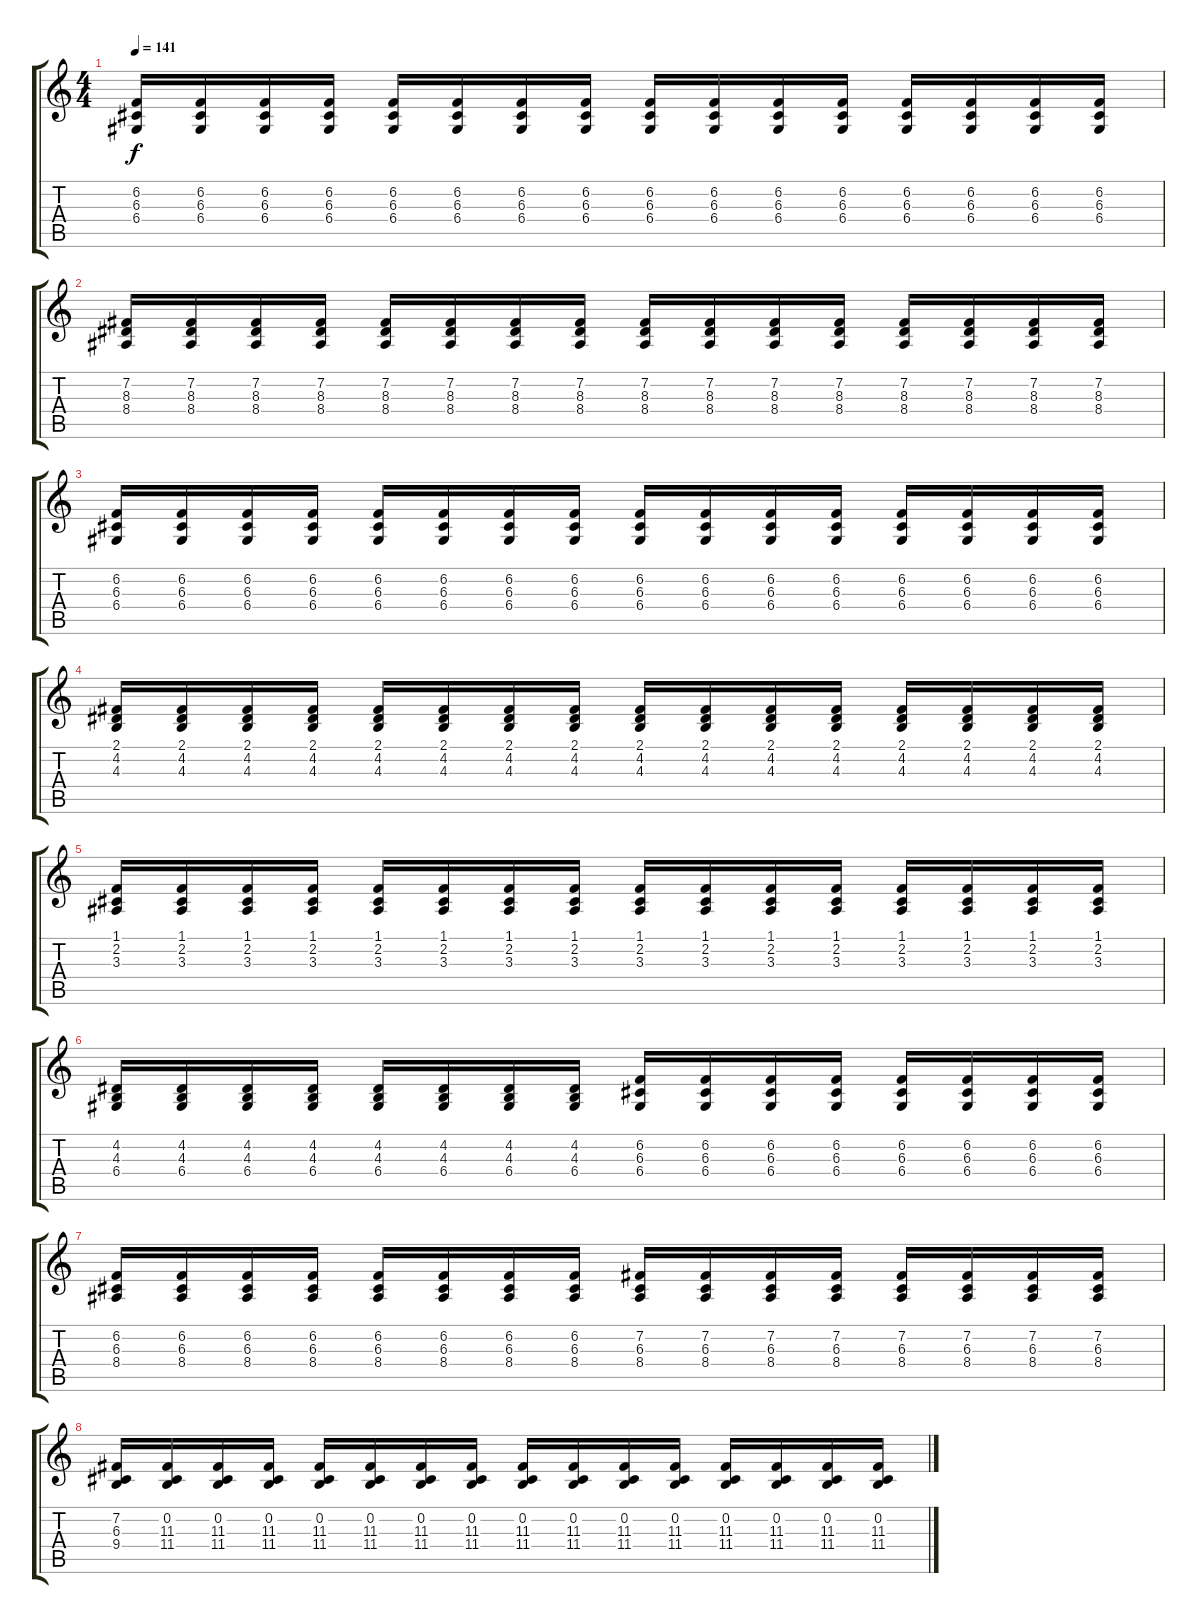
\track "" {instrument synthbrass1}
\staff {score tabs}
\tuning (E4 B3 G3 D3 A2 E2) {hide}
\ts (4 4)
\tempo 141
\clef g2
\ks c
(6.2 6.3 6.4).16{dy f} (6.2 6.3 6.4).16 (6.2 6.3 6.4).16 (6.2 6.3 6.4).16 (6.2 6.3 6.4).16 (6.2 6.3 6.4).16 (6.2 6.3 6.4).16 (6.2 6.3 6.4).16 (6.2 6.3 6.4).16 (6.2 6.3 6.4).16 (6.2 6.3 6.4).16 (6.2 6.3 6.4).16 (6.2 6.3 6.4).16 (6.2 6.3 6.4).16 (6.2 6.3 6.4).16 (6.2 6.3 6.4).16 |
(7.2 8.3 8.4).16 (7.2 8.3 8.4).16 (7.2 8.3 8.4).16 (7.2 8.3 8.4).16 (7.2 8.3 8.4).16 (7.2 8.3 8.4).16 (7.2 8.3 8.4).16 (7.2 8.3 8.4).16 (7.2 8.3 8.4).16 (7.2 8.3 8.4).16 (7.2 8.3 8.4).16 (7.2 8.3 8.4).16 (7.2 8.3 8.4).16 (7.2 8.3 8.4).16 (7.2 8.3 8.4).16 (7.2 8.3 8.4).16 |
(6.2 6.3 6.4).16 (6.2 6.3 6.4).16 (6.2 6.3 6.4).16 (6.2 6.3 6.4).16 (6.2 6.3 6.4).16 (6.2 6.3 6.4).16 (6.2 6.3 6.4).16 (6.2 6.3 6.4).16 (6.2 6.3 6.4).16 (6.2 6.3 6.4).16 (6.2 6.3 6.4).16 (6.2 6.3 6.4).16 (6.2 6.3 6.4).16 (6.2 6.3 6.4).16 (6.2 6.3 6.4).16 (6.2 6.3 6.4).16 |
(2.1 4.2 4.3).16 (2.1 4.2 4.3).16 (2.1 4.2 4.3).16 (2.1 4.2 4.3).16 (2.1 4.2 4.3).16 (2.1 4.2 4.3).16 (2.1 4.2 4.3).16 (2.1 4.2 4.3).16 (2.1 4.2 4.3).16 (2.1 4.2 4.3).16 (2.1 4.2 4.3).16 (2.1 4.2 4.3).16 (2.1 4.2 4.3).16 (2.1 4.2 4.3).16 (2.1 4.2 4.3).16 (2.1 4.2 4.3).16 |
(1.1 2.2 3.3).16 (1.1 2.2 3.3).16 (1.1 2.2 3.3).16 (1.1 2.2 3.3).16 (1.1 2.2 3.3).16 (1.1 2.2 3.3).16 (1.1 2.2 3.3).16 (1.1 2.2 3.3).16 (1.1 2.2 3.3).16 (1.1 2.2 3.3).16 (1.1 2.2 3.3).16 (1.1 2.2 3.3).16 (1.1 2.2 3.3).16 (1.1 2.2 3.3).16 (1.1 2.2 3.3).16 (1.1 2.2 3.3).16 |
(4.2 4.3 6.4).16 (4.2 4.3 6.4).16 (4.2 4.3 6.4).16 (4.2 4.3 6.4).16 (4.2 4.3 6.4).16 (4.2 4.3 6.4).16 (4.2 4.3 6.4).16 (4.2 4.3 6.4).16 (6.2 6.3 6.4).16 (6.2 6.3 6.4).16 (6.2 6.3 6.4).16 (6.2 6.3 6.4).16 (6.2 6.3 6.4).16 (6.2 6.3 6.4).16 (6.2 6.3 6.4).16 (6.2 6.3 6.4).16 |
(6.2 6.3 8.4).16 (6.2 6.3 8.4).16 (6.2 6.3 8.4).16 (6.2 6.3 8.4).16 (6.2 6.3 8.4).16 (6.2 6.3 8.4).16 (6.2 6.3 8.4).16 (6.2 6.3 8.4).16 (7.2 6.3 8.4).16 (7.2 6.3 8.4).16 (7.2 6.3 8.4).16 (7.2 6.3 8.4).16 (7.2 6.3 8.4).16 (7.2 6.3 8.4).16 (7.2 6.3 8.4).16 (7.2 6.3 8.4).16 |
(7.2 6.3 9.4).16 (0.2 11.3 11.4).16 (0.2 11.3 11.4).16 (0.2 11.3 11.4).16 (0.2 11.3 11.4).16 (0.2 11.3 11.4).16 (0.2 11.3 11.4).16 (0.2 11.3 11.4).16 (0.2 11.3 11.4).16 (0.2 11.3 11.4).16 (0.2 11.3 11.4).16 (0.2 11.3 11.4).16 (0.2 11.3 11.4).16 (0.2 11.3 11.4).16 (0.2 11.3 11.4).16 (0.2 11.3 11.4).16
